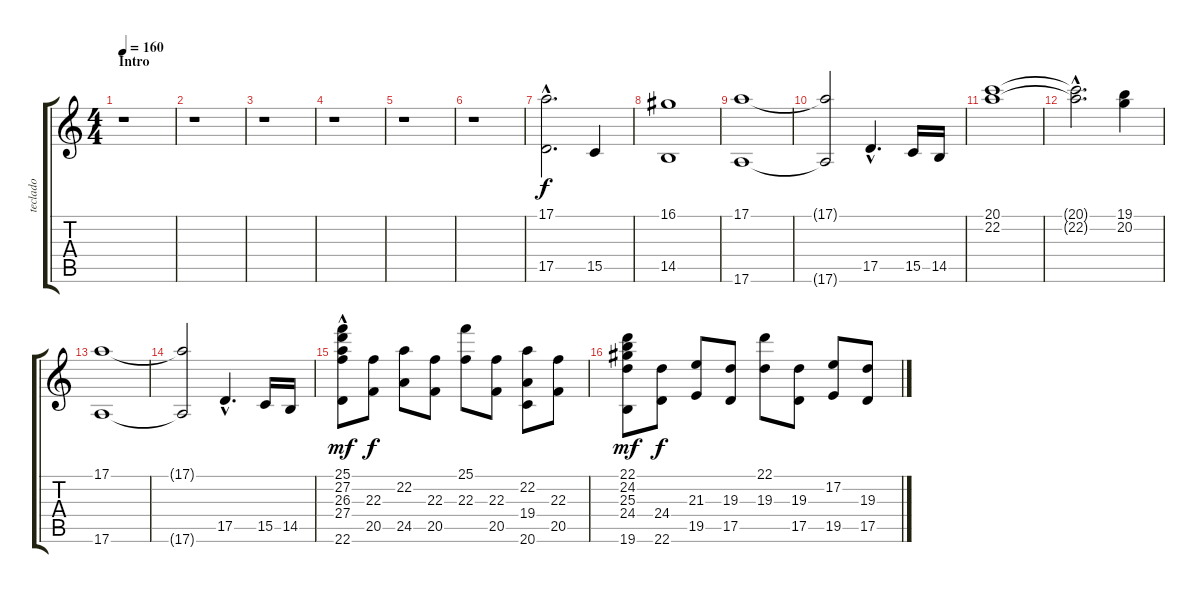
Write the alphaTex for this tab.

\track ("teclado" "teclado") {instrument stringensemble1}
\staff {score tabs}
\tuning (E4 B3 G3 D3 A2 E2) {hide}
\ts (4 4)
\section ("" "Intro")
\tempo 160
\clef g2
\ks c
r.1{dy f instrument stringensemble1} |
r.1 |
r.1 |
r.1 |
r.1 |
r.1 |
(17.1 17.5{hac}).2{d} 15.5.4 |
(16.1 14.5).1 |
(17.1 17.6).1 |
(17.1{t} 17.6{t}).2 17.5{hac}.4{d} 15.5.16 14.5.16 |
(20.1 22.2).1 |
(20.1{hac t} 22.2{hac t}).2{d} (19.1 20.2).4 |
(17.1 17.6).1 |
(17.1{t} 17.6{t}).2 17.5{hac}.4{d} 15.5.16 14.5.16 |
(25.1 27.2 26.3 27.4 22.6{hac}).8{dy mf} (22.3 20.5).8{dy f} (22.2 24.5).8 (22.3 20.5).8 (25.1 22.3).8 (22.3 20.5).8 (22.2 19.4 20.6).8 (22.3 20.5).8 |
(22.1 24.2 25.3 24.4 19.6).8{dy mf} (24.4 22.6).8{dy f} (21.3 19.5).8 (19.3 17.5).8 (22.1 19.3).8 (19.3 17.5).8 (17.2 19.5).8 (19.3 17.5).8
